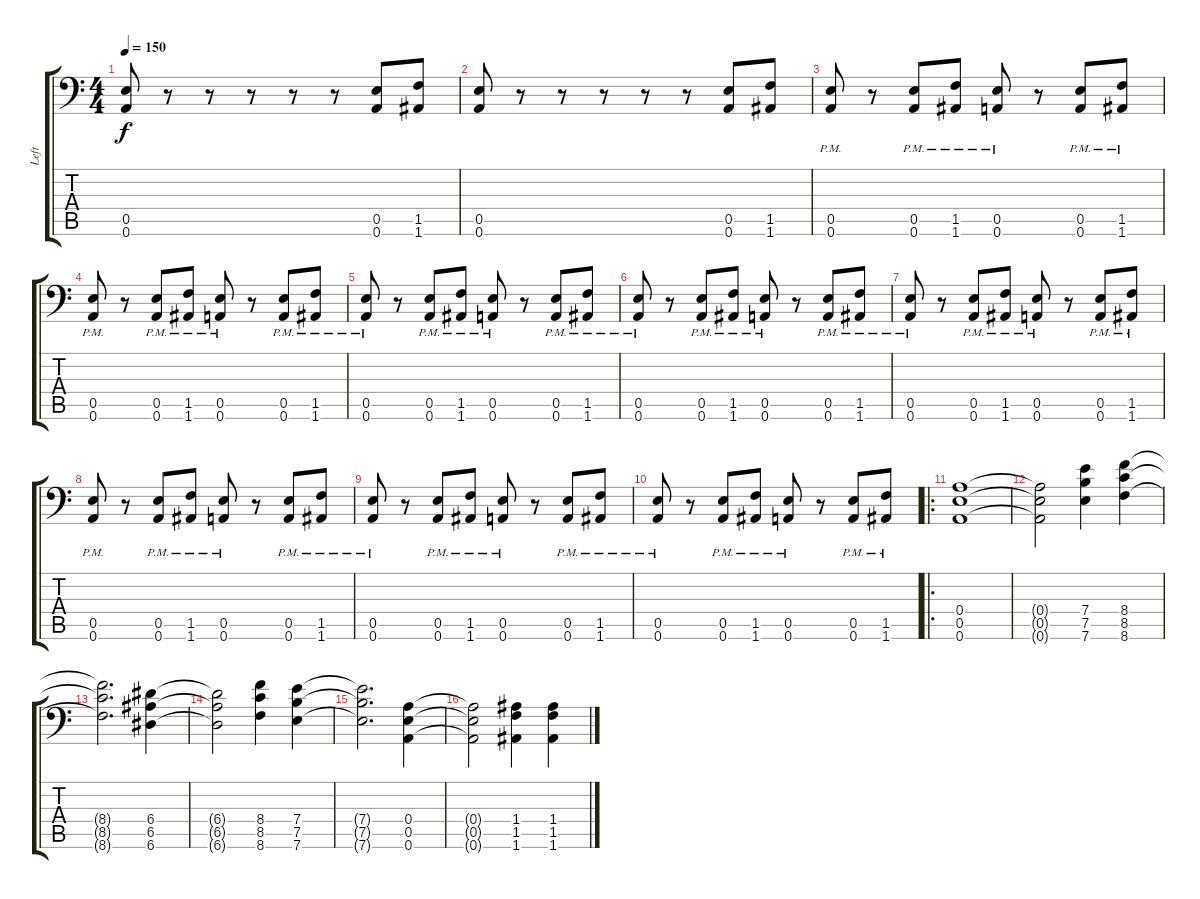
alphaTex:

\track ("Left" "Left") {instrument overdrivenguitar}
\staff {score tabs}
\tuning (B3 Gb3 D3 A2 E2 A1) {hide}
\ts (4 4)
\tempo 150
\clef f4
\ks c
(0.5 0.6).8{dy f} r.8 r.8 r.8 r.8 r.8 (0.5 0.6).8 (1.5 1.6).8 |
(0.5 0.6).8 r.8 r.8 r.8 r.8 r.8 (0.5 0.6).8 (1.5 1.6).8 |
(0.5{pm} 0.6{pm}).8 r.8 (0.5{pm} 0.6{pm}).8 (1.5{pm} 1.6{pm}).8 (0.5{pm} 0.6{pm}).8 r.8 (0.5{pm} 0.6{pm}).8 (1.5{pm} 1.6{pm}).8 |
(0.5{pm} 0.6{pm}).8 r.8 (0.5{pm} 0.6{pm}).8 (1.5{pm} 1.6{pm}).8 (0.5{pm} 0.6{pm}).8 r.8 (0.5{pm} 0.6{pm}).8 (1.5{pm} 1.6{pm}).8 |
(0.5{pm} 0.6{pm}).8 r.8 (0.5{pm} 0.6{pm}).8 (1.5{pm} 1.6{pm}).8 (0.5{pm} 0.6{pm}).8 r.8 (0.5{pm} 0.6{pm}).8 (1.5{pm} 1.6{pm}).8 |
(0.5{pm} 0.6{pm}).8 r.8 (0.5{pm} 0.6{pm}).8 (1.5{pm} 1.6{pm}).8 (0.5{pm} 0.6{pm}).8 r.8 (0.5{pm} 0.6{pm}).8 (1.5{pm} 1.6{pm}).8 |
(0.5{pm} 0.6{pm}).8 r.8 (0.5{pm} 0.6{pm}).8 (1.5{pm} 1.6{pm}).8 (0.5{pm} 0.6{pm}).8 r.8 (0.5{pm} 0.6{pm}).8 (1.5{pm} 1.6{pm}).8 |
(0.5{pm} 0.6{pm}).8 r.8 (0.5{pm} 0.6{pm}).8 (1.5{pm} 1.6{pm}).8 (0.5{pm} 0.6{pm}).8 r.8 (0.5{pm} 0.6{pm}).8 (1.5{pm} 1.6{pm}).8 |
(0.5{pm} 0.6{pm}).8 r.8 (0.5{pm} 0.6{pm}).8 (1.5{pm} 1.6{pm}).8 (0.5{pm} 0.6{pm}).8 r.8 (0.5{pm} 0.6{pm}).8 (1.5{pm} 1.6{pm}).8 |
(0.5{pm} 0.6{pm}).8 r.8 (0.5{pm} 0.6{pm}).8 (1.5{pm} 1.6{pm}).8 (0.5{pm} 0.6{pm}).8 r.8 (0.5{pm} 0.6{pm}).8 (1.5{pm} 1.6{pm}).8 |
\ro
(0.4 0.5 0.6).1 |
(0.4{t} 0.5{t} 0.6{t}).2 (7.4 7.5 7.6).4 (8.4 8.5 8.6).4 |
(8.4{t} 8.5{t} 8.6{t}).2{d} (6.4 6.5 6.6).4 |
(6.4{t} 6.5{t} 6.6{t}).2 (8.4 8.5 8.6).4 (7.4 7.5 7.6).4 |
(7.4{t} 7.5{t} 7.6{t}).2{d} (0.4 0.5 0.6).4 |
(0.4{t} 0.5{t} 0.6{t}).2 (1.4 1.5 1.6).4 (1.4 1.5 1.6).4
